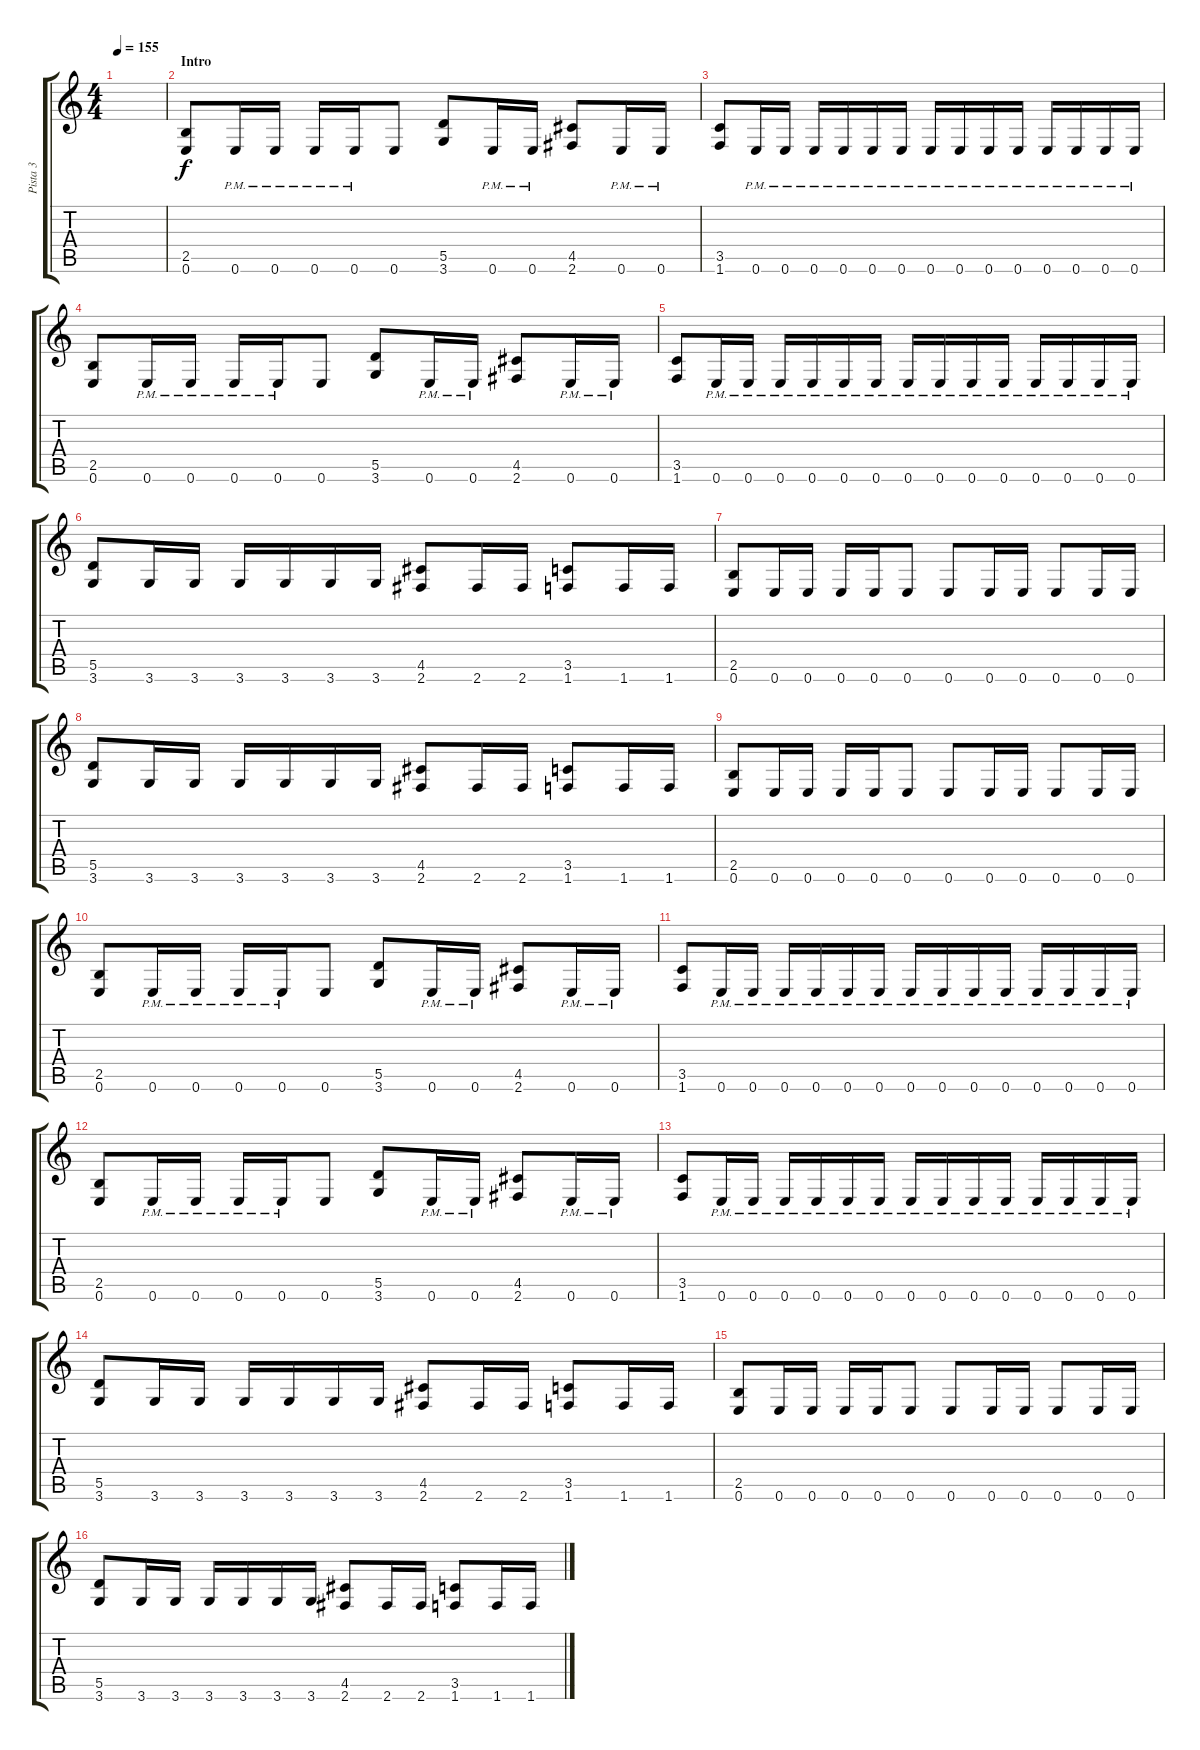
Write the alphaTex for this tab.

\track ("Pista 3" "Pista 3") {instrument distortionguitar}
\staff {score tabs}
\tuning (E4 B3 G3 D3 A2 E2) {hide}
\ts (4 4)
\tempo 155
\clef g2
\ks c
|
\section ("" "Intro")
(2.5 0.6).8 0.6{pm}.16 0.6{pm}.16 0.6{pm}.16 0.6{pm}.16 0.6.8 (5.5 3.6).8 0.6{pm}.16 0.6{pm}.16 (4.5 2.6).8 0.6{pm}.16 0.6{pm}.16 |
(3.5 1.6).8 0.6{pm}.16 0.6{pm}.16 0.6{pm}.16 0.6{pm}.16 0.6{pm}.16 0.6{pm}.16 0.6{pm}.16 0.6{pm}.16 0.6{pm}.16 0.6{pm}.16 0.6{pm}.16 0.6{pm}.16 0.6{pm}.16 0.6{pm}.16 |
(2.5 0.6).8 0.6{pm}.16 0.6{pm}.16 0.6{pm}.16 0.6{pm}.16 0.6.8 (5.5 3.6).8 0.6{pm}.16 0.6{pm}.16 (4.5 2.6).8 0.6{pm}.16 0.6{pm}.16 |
(3.5 1.6).8 0.6{pm}.16 0.6{pm}.16 0.6{pm}.16 0.6{pm}.16 0.6{pm}.16 0.6{pm}.16 0.6{pm}.16 0.6{pm}.16 0.6{pm}.16 0.6{pm}.16 0.6{pm}.16 0.6{pm}.16 0.6{pm}.16 0.6{pm}.16 |
(5.5 3.6).8 3.6.16 3.6.16 3.6.16 3.6.16 3.6.16 3.6.16 (4.5 2.6).8 2.6.16 2.6.16 (3.5 1.6).8 1.6.16 1.6.16 |
(2.5 0.6).8 0.6.16 0.6.16 0.6.16 0.6.16 0.6.8 0.6.8 0.6.16 0.6.16 0.6.8 0.6.16 0.6.16 |
(5.5 3.6).8 3.6.16 3.6.16 3.6.16 3.6.16 3.6.16 3.6.16 (4.5 2.6).8 2.6.16 2.6.16 (3.5 1.6).8 1.6.16 1.6.16 |
(2.5 0.6).8 0.6.16 0.6.16 0.6.16 0.6.16 0.6.8 0.6.8 0.6.16 0.6.16 0.6.8 0.6.16 0.6.16 |
(2.5 0.6).8 0.6{pm}.16 0.6{pm}.16 0.6{pm}.16 0.6{pm}.16 0.6.8 (5.5 3.6).8 0.6{pm}.16 0.6{pm}.16 (4.5 2.6).8 0.6{pm}.16 0.6{pm}.16 |
(3.5 1.6).8 0.6{pm}.16 0.6{pm}.16 0.6{pm}.16 0.6{pm}.16 0.6{pm}.16 0.6{pm}.16 0.6{pm}.16 0.6{pm}.16 0.6{pm}.16 0.6{pm}.16 0.6{pm}.16 0.6{pm}.16 0.6{pm}.16 0.6{pm}.16 |
(2.5 0.6).8 0.6{pm}.16 0.6{pm}.16 0.6{pm}.16 0.6{pm}.16 0.6.8 (5.5 3.6).8 0.6{pm}.16 0.6{pm}.16 (4.5 2.6).8 0.6{pm}.16 0.6{pm}.16 |
(3.5 1.6).8 0.6{pm}.16 0.6{pm}.16 0.6{pm}.16 0.6{pm}.16 0.6{pm}.16 0.6{pm}.16 0.6{pm}.16 0.6{pm}.16 0.6{pm}.16 0.6{pm}.16 0.6{pm}.16 0.6{pm}.16 0.6{pm}.16 0.6{pm}.16 |
(5.5 3.6).8 3.6.16 3.6.16 3.6.16 3.6.16 3.6.16 3.6.16 (4.5 2.6).8 2.6.16 2.6.16 (3.5 1.6).8 1.6.16 1.6.16 |
(2.5 0.6).8 0.6.16 0.6.16 0.6.16 0.6.16 0.6.8 0.6.8 0.6.16 0.6.16 0.6.8 0.6.16 0.6.16 |
(5.5 3.6).8 3.6.16 3.6.16 3.6.16 3.6.16 3.6.16 3.6.16 (4.5 2.6).8 2.6.16 2.6.16 (3.5 1.6).8 1.6.16 1.6.16
